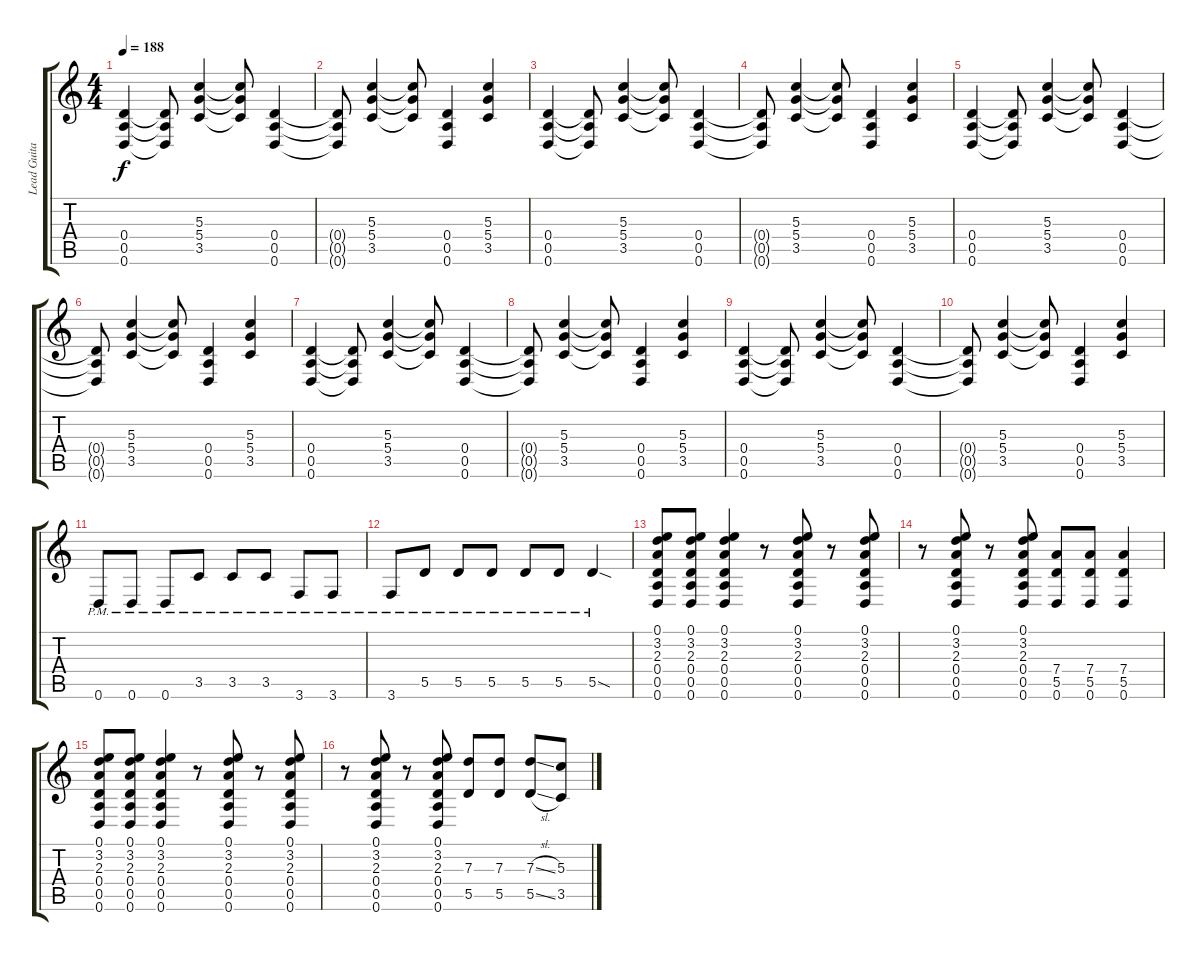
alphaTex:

\track ("Lead Guitar" "Lead Guita") {instrument distortionguitar}
\staff {score tabs}
\tuning (E4 B3 G3 D3 A2 D2) {hide}
\ts (4 4)
\tempo 188
\clef g2
\ks c
(0.4 0.5 0.6).4{dy f} (0.4{t} 0.5{t} 0.6{t}).8 (5.3 5.4 3.5).4 (5.3{t} 5.4{t} 3.5{t}).8 (0.4 0.5 0.6).4 |
(0.4{t} 0.5{t} 0.6{t}).8 (5.3 5.4 3.5).4 (5.3{t} 5.4{t} 3.5{t}).8 (0.4 0.5 0.6).4 (5.3 5.4 3.5).4 |
(0.4 0.5 0.6).4 (0.4{t} 0.5{t} 0.6{t}).8 (5.3 5.4 3.5).4 (5.3{t} 5.4{t} 3.5{t}).8 (0.4 0.5 0.6).4 |
(0.4{t} 0.5{t} 0.6{t}).8 (5.3 5.4 3.5).4 (5.3{t} 5.4{t} 3.5{t}).8 (0.4 0.5 0.6).4 (5.3 5.4 3.5).4 |
(0.4 0.5 0.6).4 (0.4{t} 0.5{t} 0.6{t}).8 (5.3 5.4 3.5).4 (5.3{t} 5.4{t} 3.5{t}).8 (0.4 0.5 0.6).4 |
(0.4{t} 0.5{t} 0.6{t}).8 (5.3 5.4 3.5).4 (5.3{t} 5.4{t} 3.5{t}).8 (0.4 0.5 0.6).4 (5.3 5.4 3.5).4 |
(0.4 0.5 0.6).4 (0.4{t} 0.5{t} 0.6{t}).8 (5.3 5.4 3.5).4 (5.3{t} 5.4{t} 3.5{t}).8 (0.4 0.5 0.6).4 |
(0.4{t} 0.5{t} 0.6{t}).8 (5.3 5.4 3.5).4 (5.3{t} 5.4{t} 3.5{t}).8 (0.4 0.5 0.6).4 (5.3 5.4 3.5).4 |
(0.4 0.5 0.6).4 (0.4{t} 0.5{t} 0.6{t}).8 (5.3 5.4 3.5).4 (5.3{t} 5.4{t} 3.5{t}).8 (0.4 0.5 0.6).4 |
(0.4{t} 0.5{t} 0.6{t}).8 (5.3 5.4 3.5).4 (5.3{t} 5.4{t} 3.5{t}).8 (0.4 0.5 0.6).4 (5.3 5.4 3.5).4 |
0.6{pm}.8 0.6{pm}.8 0.6{pm}.8 3.5{pm}.8 3.5{pm}.8 3.5{pm}.8 3.6{pm}.8 3.6{pm}.8 |
3.6{pm}.8 5.5{pm}.8 5.5{pm}.8 5.5{pm}.8 5.5{pm}.8 5.5{pm}.8 5.5{sod pm}.4 |
(0.1 3.2 2.3 0.4 0.5 0.6).8 (0.1 3.2 2.3 0.4 0.5 0.6).8 (0.1 3.2 2.3 0.4 0.5 0.6).4 r.8 (0.1 3.2 2.3 0.4 0.5 0.6).8 r.8 (0.1 3.2 2.3 0.4 0.5 0.6).8 |
r.8 (0.1 3.2 2.3 0.4 0.5 0.6).8 r.8 (0.1 3.2 2.3 0.4 0.5 0.6).8 (7.4 5.5 0.6).8 (7.4 5.5 0.6).8 (7.4 5.5 0.6).4 |
(0.1 3.2 2.3 0.4 0.5 0.6).8 (0.1 3.2 2.3 0.4 0.5 0.6).8 (0.1 3.2 2.3 0.4 0.5 0.6).4 r.8 (0.1 3.2 2.3 0.4 0.5 0.6).8 r.8 (0.1 3.2 2.3 0.4 0.5 0.6).8 |
r.8 (0.1 3.2 2.3 0.4 0.5 0.6).8 r.8 (0.1 3.2 2.3 0.4 0.5 0.6).8 (7.3 5.5).8 (7.3 5.5).8 (7.3{sl} 5.5{sl}).8 (5.3 3.5).8
